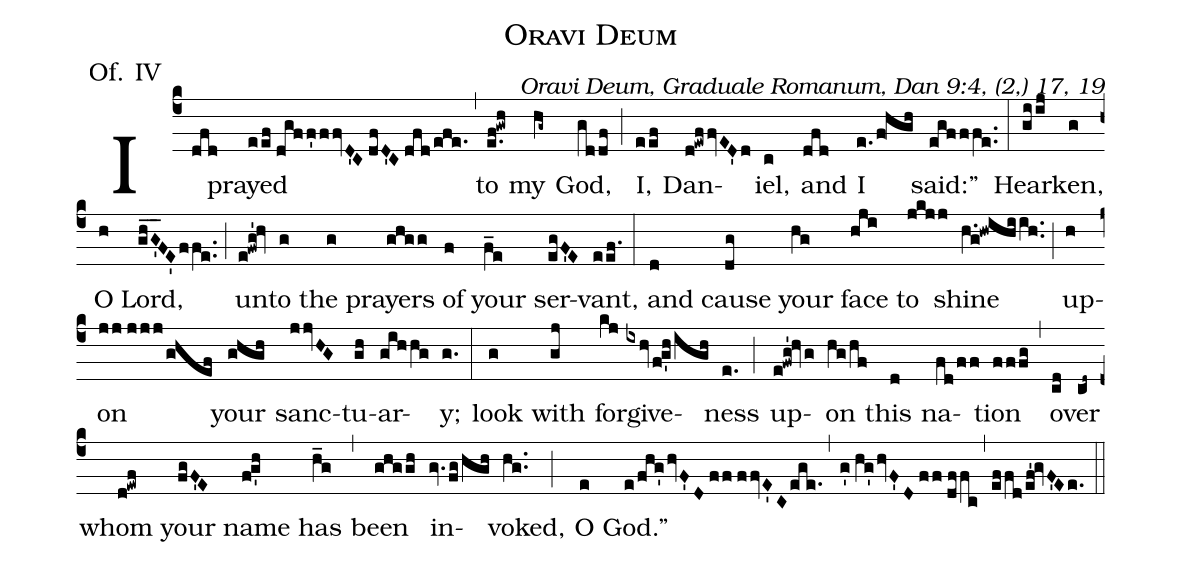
name: Oravi Deum;
office-part: Offertorium;
mode: 4;
annotation: Of. IV;
commentary: Oravi Deum, Graduale Romanum, Dan 9:4, (2,) 17, 19;
%%
(c4)I(dfd) prayed(eef//dgff'ffvD'C//dfD'C//dfd/efe.) (,) to(e.f!gwh) my(hg~) God,(gddf) (;) I,(eef) Dan(d!ewffvED'd)iel,(c) and(dfd) I(e./f!hgh) said:"(egfffe..) (:)Heark(giij)en,(g) O(h) Lord,(gh_G'_FE'ffe..) (;)
un(e!fwg'!hv)to(g) the(g) prayers(ghgg) of(f) your(f_e) ser(egF'E)vant,(eef.) (:) and(d) cause(dg) your(hg) face(hji) to(jkjj) shine(h.g!hwihiih..) (;)
up(h)on(jj//jjj/ghef) your(ghgh) sanc(jjvHG)tu(gh)ar(gihhg)y;(g.) (:) look(g) with(gj) for(kj)give(ixhvfg'high)ness(e.) (;) up(e!fwg'!hvg)on(hg/hf) this(d) na(fd/ff)tion(fffg) (,) o(cd)ver(cd~)
whom(d!ewf) your(fgF'E) name(fg'h) has(h_g) (,) been(ghggh) in(gv.fg/hgh)voked,(hg..) (;) O(e) God."(e/fhg'hvF'D//ff//ffvE'Cege.,g'//hg'hvF'D//ff//dffc,effd/ef'!gvF'Ee.) (::)
